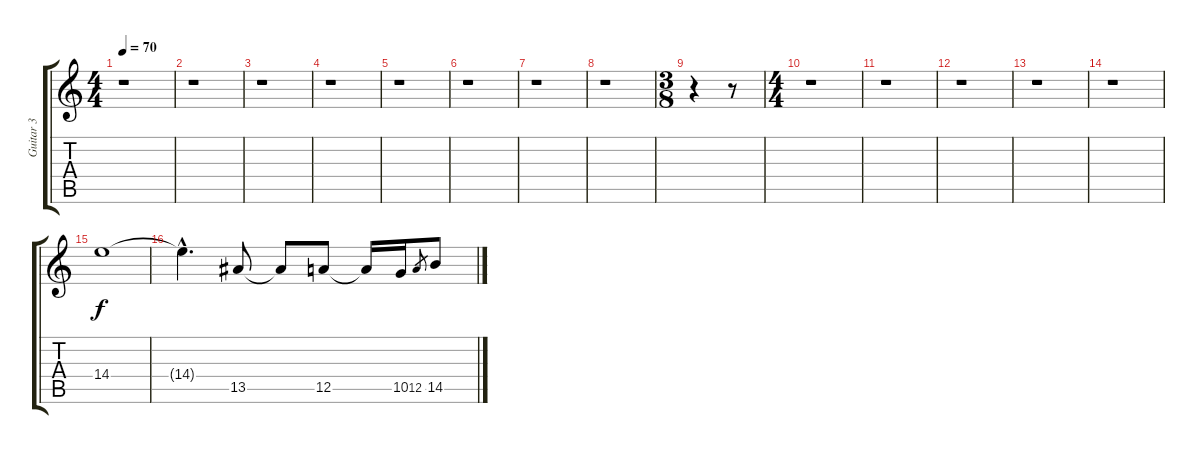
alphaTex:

\track ("Guitar 3" "Guitar 3") {instrument overdrivenguitar}
\staff {score tabs}
\tuning (E4 B3 G3 D3 A2 E2) {hide}
\ts (4 4)
\tempo 70
\clef g2
\ks c
r.1{dy f} |
r.1 |
r.1 |
r.1 |
r.1 |
r.1 |
r.1 |
r.1 |
\ts (3 8)
r.4 r.8 |
\ts (4 4)
r.1 |
r.1 |
r.1 |
r.1 |
r.1 |
14.4.1 |
14.4{hac t}.4{d} 13.5.8 13.5{t}.8 12.5.8 12.5{t}.16 10.5.16 12.5.8{gr} 14.5.8
